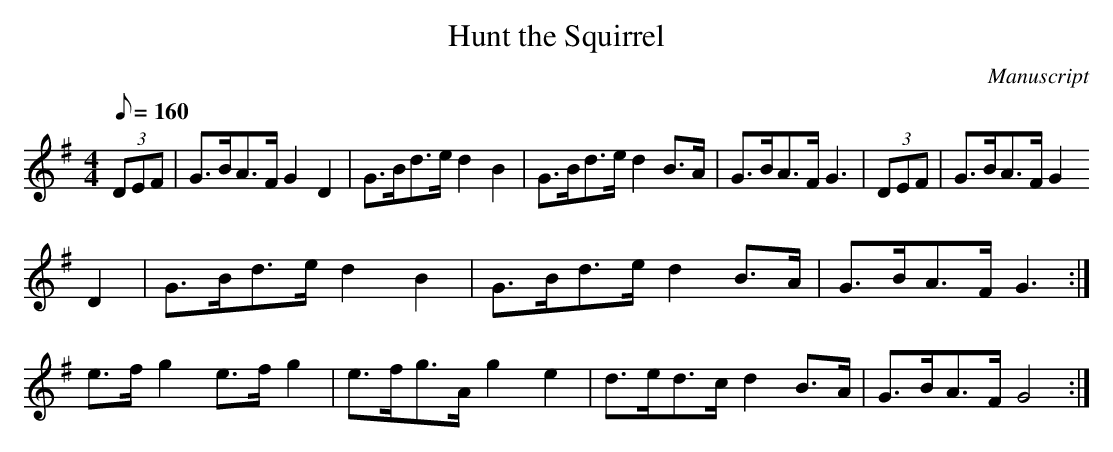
X:1
T: Hunt the Squirrel
M:4/4
L:1/8
Q:160
O:Manuscript
K:G
(3DEF|G>BA>F G2 D2|G>Bd>e d2 B2|G>Bd>e d2 B>A|G>BA>F G3|(3DEF|G>BA>F G2
D2| G>Bd>e d2 B2|G>Bd>e d2 B>A|G>BA>F G3:|e>f g2 e>f g2|e>fg>A g2 e2| d>ed>c d2 B>A| G>BA>F G4:|
